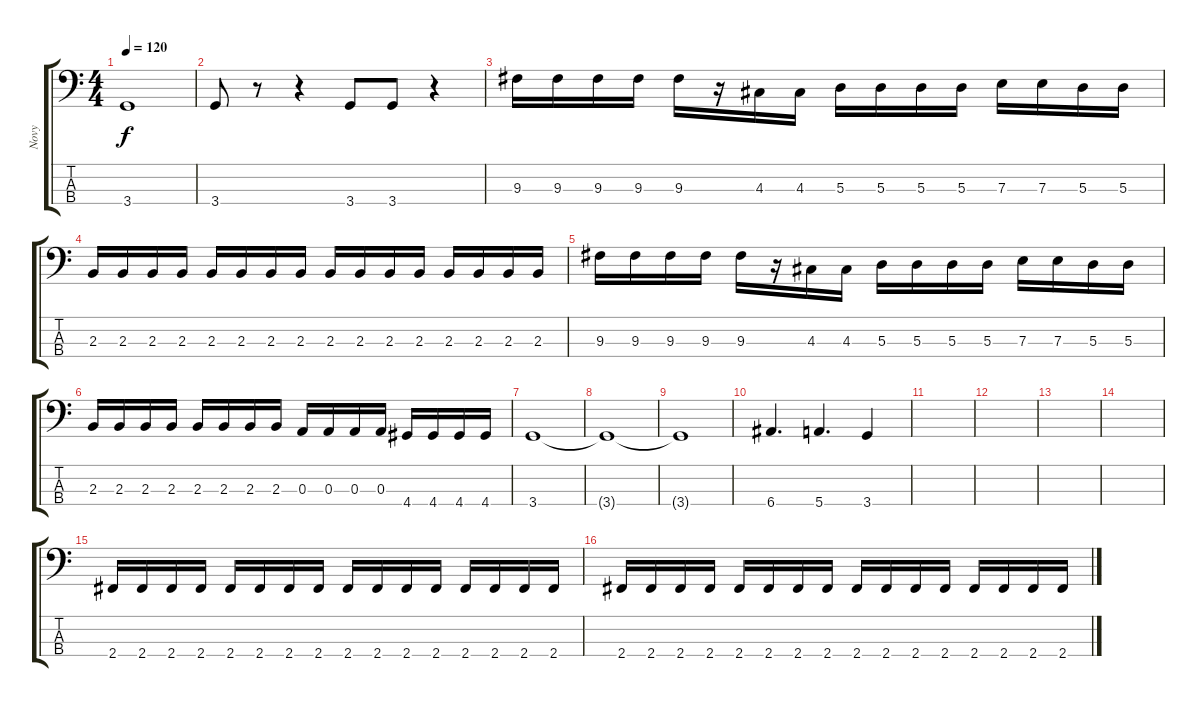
\track ("Novy" "Novy") {mute instrument electricbasspick}
\staff {score tabs}
\tuning (G2 D2 A1 E1) {hide}
\ts (4 4)
\tempo 120
\clef f4
\ks c
3.4.1{dy f} |
3.4.8 r.8 r.4 3.4.8 3.4.8 r.4 |
9.3.16 9.3.16 9.3.16 9.3.16 9.3.16 r.16 4.3.16 4.3.16 5.3.16 5.3.16 5.3.16 5.3.16 7.3.16 7.3.16 5.3.16 5.3.16 |
2.3.16 2.3.16 2.3.16 2.3.16 2.3.16 2.3.16 2.3.16 2.3.16 2.3.16 2.3.16 2.3.16 2.3.16 2.3.16 2.3.16 2.3.16 2.3.16 |
9.3.16 9.3.16 9.3.16 9.3.16 9.3.16 r.16 4.3.16 4.3.16 5.3.16 5.3.16 5.3.16 5.3.16 7.3.16 7.3.16 5.3.16 5.3.16 |
2.3.16 2.3.16 2.3.16 2.3.16 2.3.16 2.3.16 2.3.16 2.3.16 0.3.16 0.3.16 0.3.16 0.3.16 4.4.16 4.4.16 4.4.16 4.4.16 |
3.4.1 |
3.4{t}.1 |
3.4{t}.1 |
6.4.4{d} 5.4.4{d} 3.4.4 |
|
|
|
|
2.4.16 2.4.16 2.4.16 2.4.16 2.4.16 2.4.16 2.4.16 2.4.16 2.4.16 2.4.16 2.4.16 2.4.16 2.4.16 2.4.16 2.4.16 2.4.16 |
2.4.16 2.4.16 2.4.16 2.4.16 2.4.16 2.4.16 2.4.16 2.4.16 2.4.16 2.4.16 2.4.16 2.4.16 2.4.16 2.4.16 2.4.16 2.4.16
